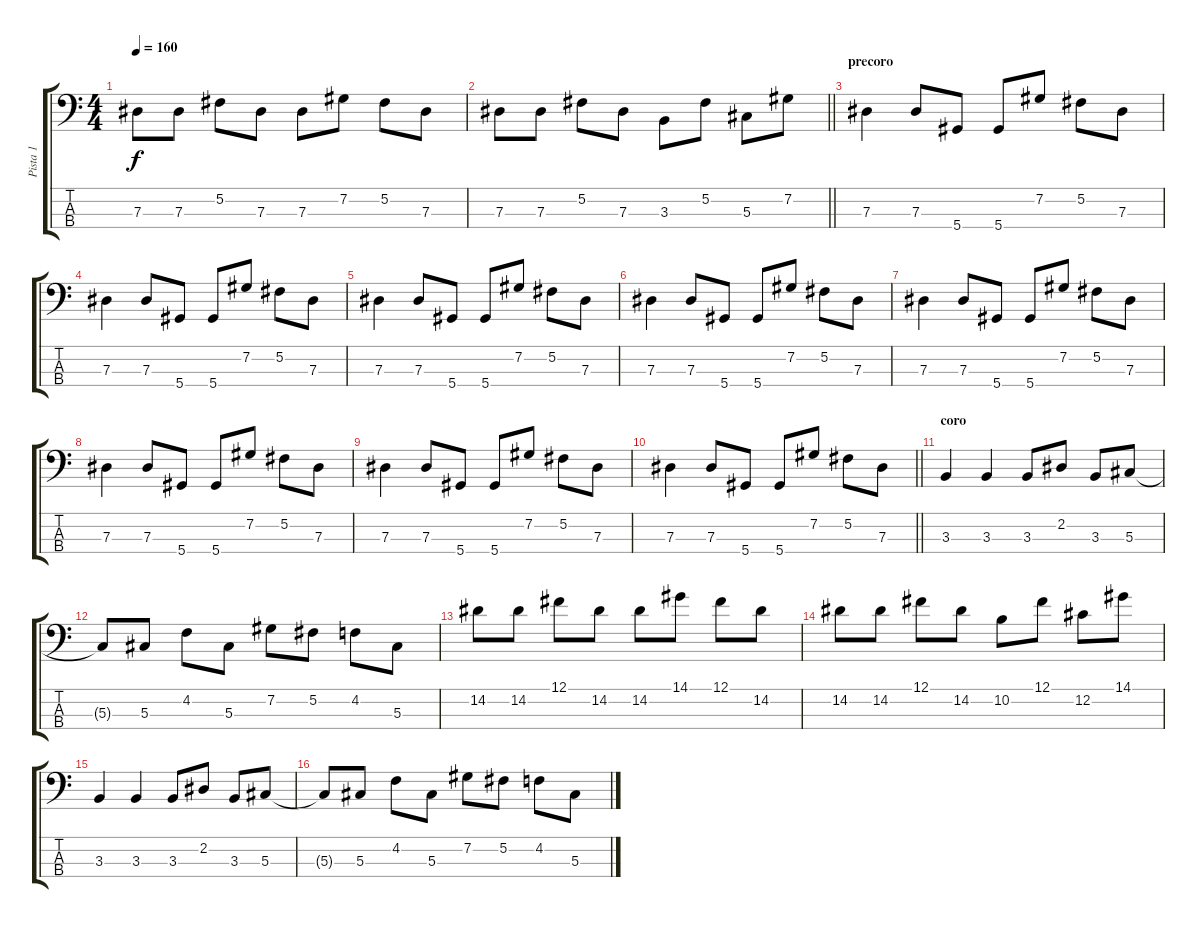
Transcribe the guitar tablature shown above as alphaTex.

\track ("Pista 1" "Pista 1") {instrument electricbassfinger}
\staff {score tabs}
\tuning (Gb2 Db2 Ab1 Eb1) {hide}
\ts (4 4)
\tempo 160
\clef f4
\ks c
7.3.8{dy f} 7.3.8 5.2.8 7.3.8 7.3.8 7.2.8 5.2.8 7.3.8 |
\barLineRight lightlight
7.3.8 7.3.8 5.2.8 7.3.8 3.3.8 5.2.8 5.3.8 7.2.8 |
\section ("" "precoro")
7.3.4 7.3.8 5.4.8 5.4.8 7.2.8 5.2.8 7.3.8 |
7.3.4 7.3.8 5.4.8 5.4.8 7.2.8 5.2.8 7.3.8 |
7.3.4 7.3.8 5.4.8 5.4.8 7.2.8 5.2.8 7.3.8 |
7.3.4 7.3.8 5.4.8 5.4.8 7.2.8 5.2.8 7.3.8 |
7.3.4 7.3.8 5.4.8 5.4.8 7.2.8 5.2.8 7.3.8 |
7.3.4 7.3.8 5.4.8 5.4.8 7.2.8 5.2.8 7.3.8 |
7.3.4 7.3.8 5.4.8 5.4.8 7.2.8 5.2.8 7.3.8 |
\barLineRight lightlight
7.3.4 7.3.8 5.4.8 5.4.8 7.2.8 5.2.8 7.3.8 |
\section ("" "coro")
3.3.4 3.3.4 3.3.8 2.2.8 3.3.8 5.3.8 |
5.3{t}.8 5.3.8 4.2.8 5.3.8 7.2.8 5.2.8 4.2.8 5.3.8 |
14.2.8 14.2.8 12.1.8 14.2.8 14.2.8 14.1.8 12.1.8 14.2.8 |
14.2.8 14.2.8 12.1.8 14.2.8 10.2.8 12.1.8 12.2.8 14.1.8 |
3.3.4 3.3.4 3.3.8 2.2.8 3.3.8 5.3.8 |
5.3{t}.8 5.3.8 4.2.8 5.3.8 7.2.8 5.2.8 4.2.8 5.3.8
